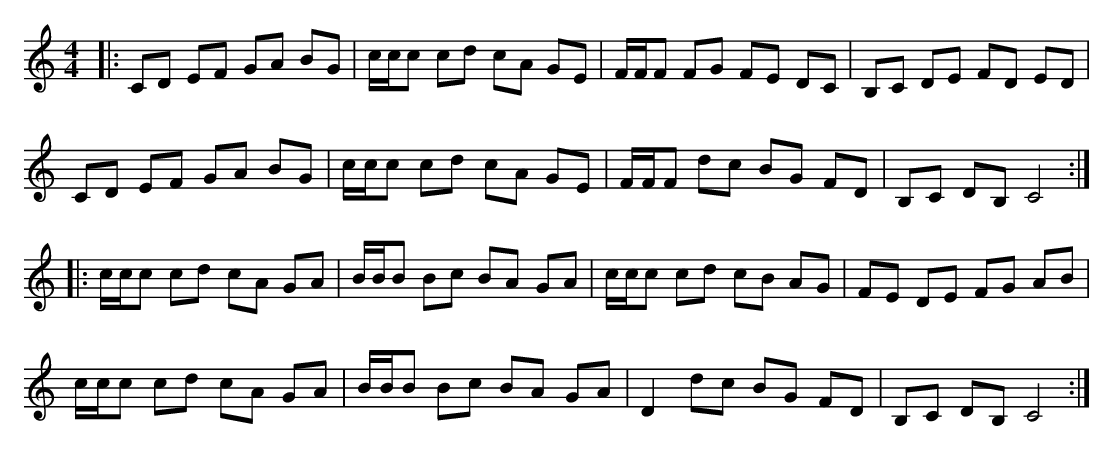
X:1
M:4/4
K:C
|:CD EF GA BG|c/c/c cd cA GE|F/F/F FG FE DC|B,C DE FD ED|
CD EF GA BG|c/c/c cd cA GE|F/F/F dc BG FD|B,C DB, C4:|
|:c/c/c cd cA GA|B/B/B Bc BA GA|c/c/c cd cB AG|FE DE FG AB|
c/c/c cd cA GA|B/B/B Bc BA GA|D2 dc BG FD|B,C DB, C4:|
